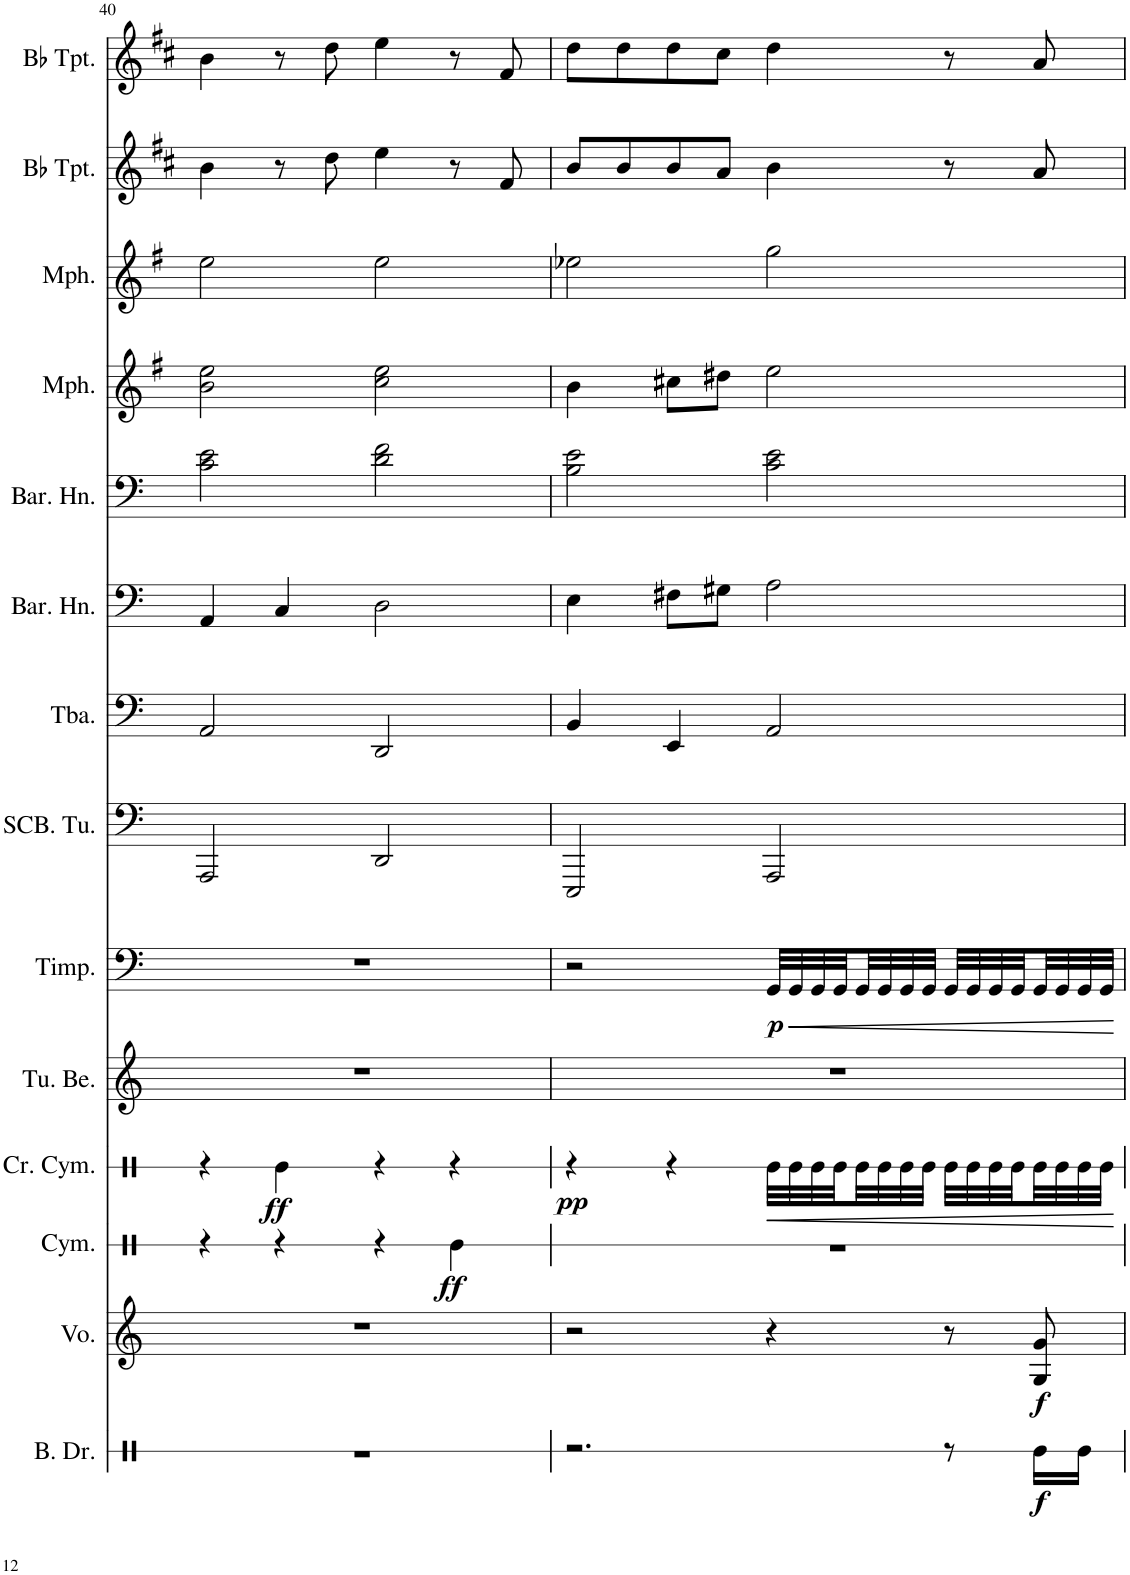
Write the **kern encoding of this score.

**kern	**dynam	**kern	**dynam	**kern	**dynam	**kern	**dynam	**kern	**kern	**dynam	**kern	**kern	**kern	**kern	**kern	**kern	**kern	**kern
*part14	*part14	*part13	*part13	*part12	*part12	*part11	*part11	*part10	*part9	*part9	*part8	*part7	*part6	*part5	*part4	*part3	*part2	*part1
*staff14	*staff14	*staff13	*staff13	*staff12	*staff12	*staff11	*staff11	*staff10	*staff9	*staff9	*staff8	*staff7	*staff6	*staff5	*staff4	*staff3	*staff2	*staff1
*I"Bass Drum	*	*I"Voice	*	*I"Cymbal	*	*I"Crash Cymbal	*	*I"Tubular Bells	*I"Timpani	*	*I"Sub-Contrabass Tuba	*I"Tuba	*I"Baritone Horn	*I"Baritone Horn	*I"Mellophone	*I"Mellophone	*I"Bb Trumpet	*I"Bb Trumpet
*I'B. Dr.	*	*I'Vo.	*	*I'Cym.	*	*I'Cr. Cym.	*	*I'Tu. Be.	*I'Timp.	*	*I'SCB. Tu.	*I'Tba.	*I'Bar. Hn.	*I'Bar. Hn.	*I'Mph.	*I'Mph.	*I'Bb Tpt.	*I'Bb Tpt.
!!LO:PB:g=z
*clefX	*	*clefG2	*	*clefX	*	*clefX	*	*clefG2	*clefF4	*	*clefF4	*clefF4	*clefF4	*clefF4	*clefG2	*clefG2	*clefG2	*clefG2
*	*	*	*	*	*	*	*	*	*	*	*	*	*Trd4c7	*Trd4c7	*Trd4c7	*Trd4c7	*Trd1c2	*Trd1c2
*k[]	*	*k[]	*	*k[]	*	*k[]	*	*k[]	*k[]	*	*k[]	*k[]	*k[]	*k[]	*k[f#]	*k[f#]	*k[f#c#]	*k[f#c#]
*M4/4	*	*M4/4	*	*M4/4	*	*M4/4	*	*M4/4	*M4/4	*	*M4/4	*M4/4	*M4/4	*M4/4	*M4/4	*M4/4	*M4/4	*M4/4
=40	=40	=40	=40	=40	=40	=40	=40	=40	=40	=40	=40	=40	=40	=40	=40	=40	=40	=40
1r	.	1r	.	4r	.	4r	.	1r	1r	.	2AAA/	2AA/	4AA/	2c\ 2e\	2b\ 2ee\	2ee\	4b\	4b\
!	!	!	!	!	!	!	!LO:DY:b	!	!	!	!	!	!	!	!	!	!	!
.	.	.	.	4r	.	4Re\	ff	.	.	.	.	.	4C/	.	.	.	8r	8r
.	.	.	.	.	.	.	.	.	.	.	.	.	.	.	.	.	8dd\	8dd\
.	.	.	.	4r	.	4r	.	.	.	.	2DD/	2DD/	2D\	2d\ 2f\	2cc\ 2ee\	2ee\	4ee\	4ee\
!	!	!	!	!	!LO:DY:b	!	!	!	!	!	!	!	!	!	!	!	!	!
.	.	.	.	4Re\	ff	4r	.	.	.	.	.	.	.	.	.	.	8r	8r
.	.	.	.	.	.	.	.	.	.	.	.	.	.	.	.	.	8f#/	8f#/
=41	=41	=41	=41	=41	=41	=41	=41	=41	=41	=41	=41	=41	=41	=41	=41	=41	=41	=41
!	!	!	!	!	!	!	!LO:DY:b	!	!	!	!	!	!	!	!	!	!	!
2.r	.	2r	.	1r	.	4r	pp	1r	2r	.	2EEE/	4BB/	4E\	2B\ 2e\	4b\	2ee-X\	8b/L	8dd\L
.	.	.	.	.	.	.	.	.	.	.	.	.	.	.	.	.	8b/	8dd\
.	.	.	.	.	.	4r	.	.	.	.	.	4EE/	8F#X\L	.	8cc#X\L	.	8b/	8dd\
.	.	.	.	.	.	.	.	.	.	.	.	.	8G#X\J	.	8dd#X\J	.	8a/J	8cc#\J
!	!	!	!	!	!	!	!LO:HP:b	!	!	!LO:HP:b	!	!	!	!	!	!	!	!
!	!	!	!	!	!	!	!	!	!	!LO:DY:n=1:b	!	!	!	!	!	!	!	!
.	.	4r	.	.	.	32Re\LLL	<	.	32GG/LLL	< p	2AAA/	2AA/	2A\	2c\ 2e\	2ee\	2gg\	4b\	4dd\
.	.	.	.	.	.	32Re\	.	.	32GG/	.	.	.	.	.	.	.	.	.
.	.	.	.	.	.	32Re\	.	.	32GG/	.	.	.	.	.	.	.	.	.
.	.	.	.	.	.	32Re\	.	.	32GG/	.	.	.	.	.	.	.	.	.
.	.	.	.	.	.	32Re\	.	.	32GG/	.	.	.	.	.	.	.	.	.
.	.	.	.	.	.	32Re\	.	.	32GG/	.	.	.	.	.	.	.	.	.
.	.	.	.	.	.	32Re\	.	.	32GG/	.	.	.	.	.	.	.	.	.
.	.	.	.	.	.	32Re\JJJ	.	.	32GG/JJJ	.	.	.	.	.	.	.	.	.
8r	.	8r	.	.	.	32Re\LLL	.	.	32GG/LLL	.	.	.	.	.	.	.	8r	8r
.	.	.	.	.	.	32Re\	.	.	32GG/	.	.	.	.	.	.	.	.	.
.	.	.	.	.	.	32Re\	.	.	32GG/	.	.	.	.	.	.	.	.	.
.	.	.	.	.	.	32Re\	.	.	32GG/	.	.	.	.	.	.	.	.	.
!	!LO:DY:b	!	!LO:DY:b	!	!	!	!	!	!	!	!	!	!	!	!	!	!	!
16Re\LL	f	8G/ 8g/	f	.	.	32Re\	.	.	32GG/	.	.	.	.	.	.	.	8a/	8a/
.	.	.	.	.	.	32Re\	.	.	32GG/	.	.	.	.	.	.	.	.	.
16Re\JJ	.	.	.	.	.	32Re\	.	.	32GG/	.	.	.	.	.	.	.	.	.
.	.	.	.	.	.	32Re\JJJ	.	.	32GG/JJJ	.	.	.	.	.	.	.	.	.
.	.	.	.	.	.	.	[	.	.	[	.	.	.	.	.	.	.	.
=	=	=	=	=	=	=	=	=	=	=	=	=	=	=	=	=	=	=
*-	*-	*-	*-	*-	*-	*-	*-	*-	*-	*-	*-	*-	*-	*-	*-	*-	*-	*-
